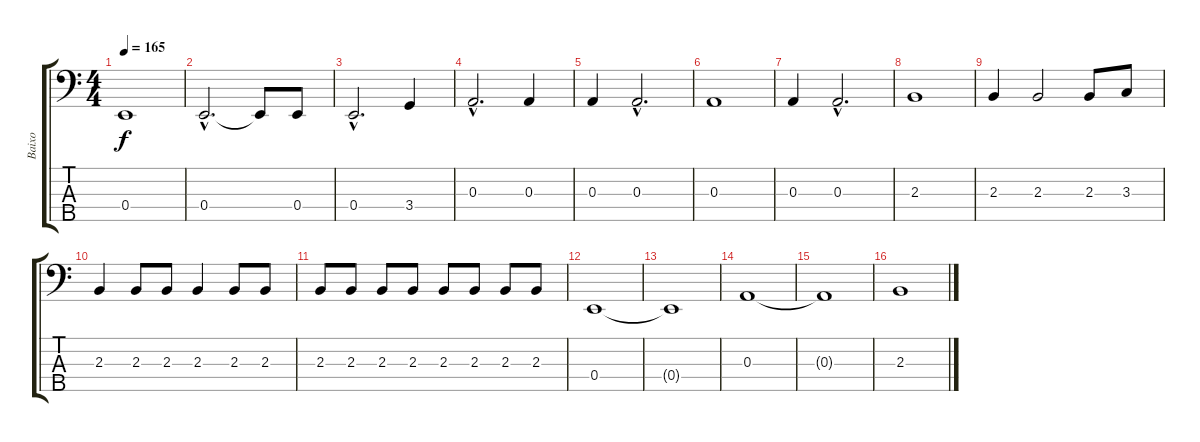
\track ("Baixo" "Baixo") {instrument electricbassfinger}
\staff {score tabs}
\tuning (G2 D2 A1 E1 B0) {hide}
\ts (4 4)
\tempo 165
\clef f4
\ks c
0.4.1{dy f} |
0.4{hac}.2{d} 0.4{t}.8 0.4.8 |
0.4{hac}.2{d} 3.4.4 |
0.3{hac}.2{d} 0.3.4 |
0.3.4 0.3{hac}.2{d} |
0.3.1 |
0.3.4 0.3{hac}.2{d} |
2.3.1 |
2.3.4 2.3.2 2.3.8 3.3.8 |
2.3.4 2.3.8 2.3.8 2.3.4 2.3.8 2.3.8 |
2.3.8 2.3.8 2.3.8 2.3.8 2.3.8 2.3.8 2.3.8 2.3.8 |
0.4.1 |
0.4{t}.1 |
0.3.1 |
0.3{t}.1 |
2.3.1
